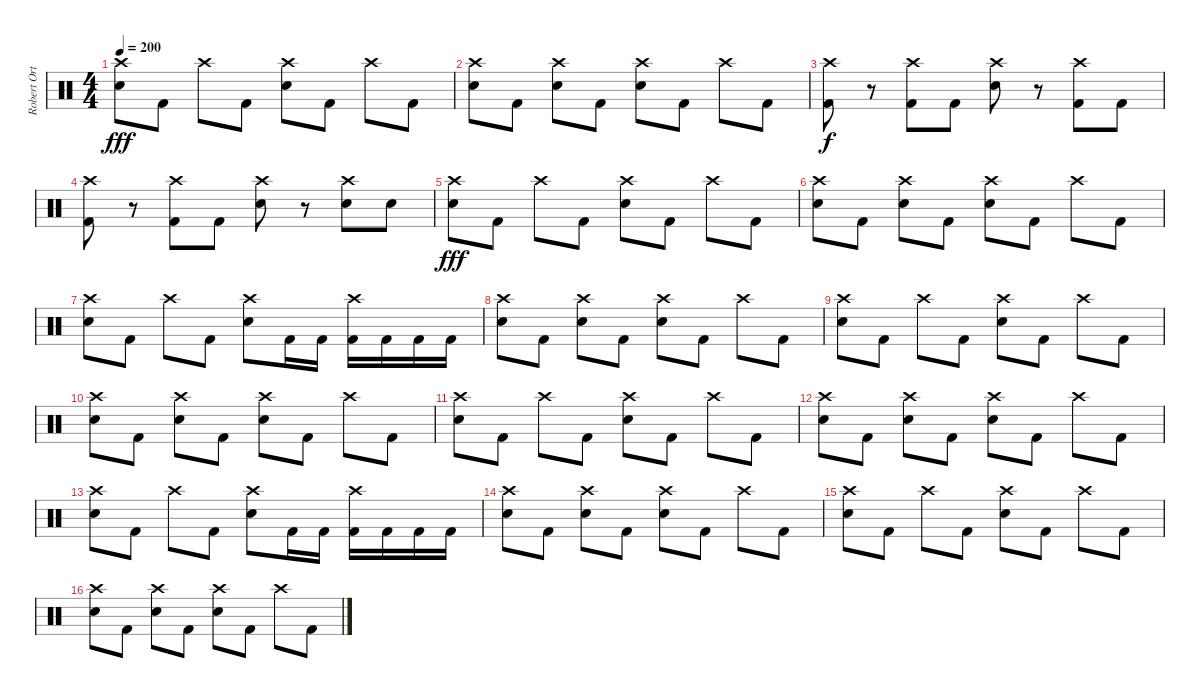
\track ("Robert Ortiz" "Robert Ort") {instrument percussion}
\staff {score}
\articulation defaults
\ts (4 4)
\tempo 200
\clef neutral
\ks c
("Crash high (hit)" "Electric Snare (hit)").8{dy fff} "Kick (hit) 2".8 "Crash high (hit)".8 "Kick (hit) 2".8 ("Crash high (hit)" "Electric Snare (hit)").8 "Kick (hit) 2".8 "Crash high (hit)".8 "Kick (hit) 2".8 |
("Crash high (hit)" "Electric Snare (hit)").8 "Kick (hit) 2".8 ("Crash high (hit)" "Electric Snare (hit)").8 "Kick (hit) 2".8 ("Crash high (hit)" "Electric Snare (hit)").8 "Kick (hit) 2".8 "Crash high (hit)".8 "Kick (hit) 2".8 |
("Crash high (hit)" "Kick (hit) 2").8{dy f} r.8 ("Crash high (hit)" "Kick (hit) 2").8 "Kick (hit) 2".8 ("Crash high (hit)" "Electric Snare (hit)").8 r.8 ("Crash high (hit)" "Kick (hit) 2").8 "Kick (hit) 2".8 |
("Crash high (hit)" "Kick (hit) 2").8 r.8 ("Crash high (hit)" "Kick (hit) 2").8 "Kick (hit) 2".8 ("Crash high (hit)" "Electric Snare (hit)").8 r.8 ("Crash high (hit)" "Electric Snare (hit)").8 "Electric Snare (hit)".8 |
("Crash high (hit)" "Electric Snare (hit)").8{dy fff} "Kick (hit) 2".8 "Crash high (hit)".8 "Kick (hit) 2".8 ("Crash high (hit)" "Electric Snare (hit)").8 "Kick (hit) 2".8 "Crash high (hit)".8 "Kick (hit) 2".8 |
("Crash high (hit)" "Electric Snare (hit)").8 "Kick (hit) 2".8 ("Crash high (hit)" "Electric Snare (hit)").8 "Kick (hit) 2".8 ("Crash high (hit)" "Electric Snare (hit)").8 "Kick (hit) 2".8 "Crash high (hit)".8 "Kick (hit) 2".8 |
("Crash high (hit)" "Electric Snare (hit)").8 "Kick (hit) 2".8 "Crash high (hit)".8 "Kick (hit) 2".8 ("Crash high (hit)" "Electric Snare (hit)").8 "Kick (hit) 2".16 "Kick (hit) 2".16 ("Crash high (hit)" "Kick (hit) 2").16 "Kick (hit) 2".16 "Kick (hit) 2".16 "Kick (hit) 2".16 |
("Crash high (hit)" "Electric Snare (hit)").8 "Kick (hit) 2".8 ("Crash high (hit)" "Electric Snare (hit)").8 "Kick (hit) 2".8 ("Crash high (hit)" "Electric Snare (hit)").8 "Kick (hit) 2".8 "Crash high (hit)".8 "Kick (hit) 2".8 |
("Crash high (hit)" "Electric Snare (hit)").8 "Kick (hit) 2".8 "Crash high (hit)".8 "Kick (hit) 2".8 ("Crash high (hit)" "Electric Snare (hit)").8 "Kick (hit) 2".8 "Crash high (hit)".8 "Kick (hit) 2".8 |
("Crash high (hit)" "Electric Snare (hit)").8 "Kick (hit) 2".8 ("Crash high (hit)" "Electric Snare (hit)").8 "Kick (hit) 2".8 ("Crash high (hit)" "Electric Snare (hit)").8 "Kick (hit) 2".8 "Crash high (hit)".8 "Kick (hit) 2".8 |
("Crash high (hit)" "Electric Snare (hit)").8 "Kick (hit) 2".8 "Crash high (hit)".8 "Kick (hit) 2".8 ("Crash high (hit)" "Electric Snare (hit)").8 "Kick (hit) 2".8 "Crash high (hit)".8 "Kick (hit) 2".8 |
("Crash high (hit)" "Electric Snare (hit)").8 "Kick (hit) 2".8 ("Crash high (hit)" "Electric Snare (hit)").8 "Kick (hit) 2".8 ("Crash high (hit)" "Electric Snare (hit)").8 "Kick (hit) 2".8 "Crash high (hit)".8 "Kick (hit) 2".8 |
("Crash high (hit)" "Electric Snare (hit)").8 "Kick (hit) 2".8 "Crash high (hit)".8 "Kick (hit) 2".8 ("Crash high (hit)" "Electric Snare (hit)").8 "Kick (hit) 2".16 "Kick (hit) 2".16 ("Crash high (hit)" "Kick (hit) 2").16 "Kick (hit) 2".16 "Kick (hit) 2".16 "Kick (hit) 2".16 |
("Crash high (hit)" "Electric Snare (hit)").8 "Kick (hit) 2".8 ("Crash high (hit)" "Electric Snare (hit)").8 "Kick (hit) 2".8 ("Crash high (hit)" "Electric Snare (hit)").8 "Kick (hit) 2".8 "Crash high (hit)".8 "Kick (hit) 2".8 |
("Crash high (hit)" "Electric Snare (hit)").8 "Kick (hit) 2".8 "Crash high (hit)".8 "Kick (hit) 2".8 ("Crash high (hit)" "Electric Snare (hit)").8 "Kick (hit) 2".8 "Crash high (hit)".8 "Kick (hit) 2".8 |
("Crash high (hit)" "Electric Snare (hit)").8 "Kick (hit) 2".8 ("Crash high (hit)" "Electric Snare (hit)").8 "Kick (hit) 2".8 ("Crash high (hit)" "Electric Snare (hit)").8 "Kick (hit) 2".8 "Crash high (hit)".8 "Kick (hit) 2".8
